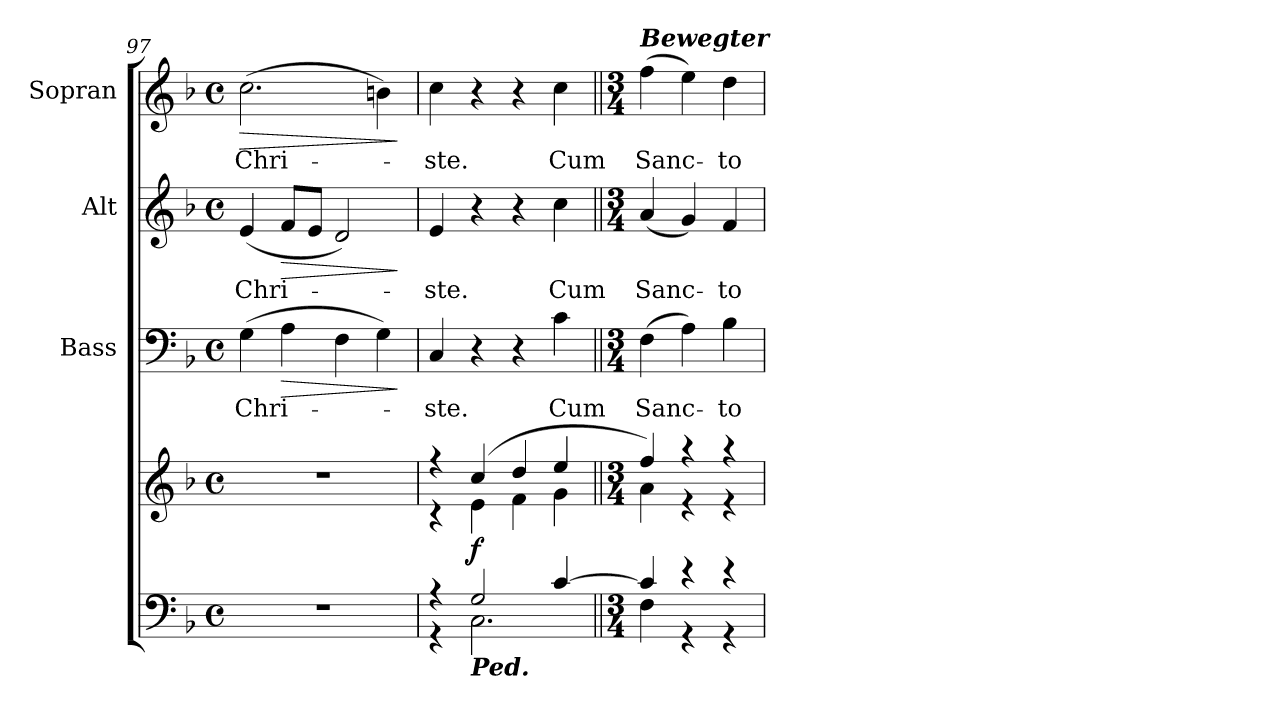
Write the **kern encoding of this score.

**kern	**kern	**dynam	**kern	**text	**dynam	**kern	**text	**dynam	**kern	**text	**dynam
*part4	*part4	*part4	*part3	*part3	*part3	*part2	*part2	*part2	*part1	*part1	*part1
*staff5	*staff4	*staff4/5	*staff3	*staff3	*staff3	*staff2	*staff2	*staff2	*staff1	*staff1	*staff1
*	*	*	*I"Bass	*	*	*I"Alt	*	*	*I"Sopran	*	*
*	*	*	*I'B.	*	*	*I'A.	*	*	*I'S.	*	*
*clefF4	*clefG2	*	*clefF4	*	*	*clefG2	*	*	*clefG2	*	*
*k[b-]	*k[b-]	*	*k[b-]	*	*	*k[b-]	*	*	*k[b-]	*	*
*F:	*F:	*	*F:	*	*	*F:	*	*	*F:	*	*
*M4/4	*M4/4	*	*M4/4	*	*	*M4/4	*	*	*M4/4	*	*
*met(c)	*met(c)	*	*met(c)	*	*	*met(c)	*	*	*met(c)	*	*
=97	=97	=97	=97	=97	=97	=97	=97	=97	=97	=97	=97
!	!	!	!	!LO:LY:b	!	!	!LO:LY:b	!	!	!LO:LY:b	!LO:HP:b
1r	1r	.	(>4G\	Chri-	.	(<4e/	Chri-	.	(>2.cc\	Chri-	>
!	!	!	!	!	!LO:HP:b	!	!	!LO:HP:b	!	!	!
.	.	.	4A\	.	>	8f/L	.	>	.	.	.
.	.	.	.	.	.	8e/J	.	.	.	.	.
.	.	.	4F\	.	.	2d/)	.	.	.	.	.
.	.	.	4G\)	.	.	.	.	.	4bn\)	.	.
.	.	.	.	.	]	.	.	]	.	.	]
=98	=98	=98	=98	=98	=98	=98	=98	=98	=98	=98	=98
*^	*^	*	*	*	*	*	*	*	*	*	*
!	!	!	!	!	!	!LO:LY:b	!	!	!LO:LY:b	!	!	!LO:LY:b	!
4r	4r	4r	4r	.	4C/	-ste.	.	4e/	-ste.	.	4cc\	-ste.	.
!LO:TX:b:Bi:t=Ped.	!	!	!	!	!	!	!	!	!	!	!	!	!
!	!	!	!	!LO:DY:b	!	!	!	!	!	!	!	!	!
2G/	2.C\	(4cc/	4e\	f	4r	.	.	4r	.	.	4r	.	.
.	.	4dd/	4f\	.	4r	.	.	4r	.	.	4r	.	.
!	!	!	!	!	!	!LO:LY:b	!	!	!LO:LY:b	!	!	!LO:LY:b	!
[>4c/	.	4ee/	4g\	.	4c\	Cum	.	4cc\	Cum	.	4cc\	Cum	.
!!LO:LB:g=z
=99||	=99||	=99||	=99||	=99||	=99||	=99||	=99||	=99||	=99||	=99||	=99||	=99||	=99||
*M3/4	*	*M3/4	*	*	*M3/4	*	*	*M3/4	*	*	*M3/4	*	*
!	!	!	!	!	!	!	!	!	!	!	!LO:TX:a:Bi:t=Bewegter	!	!
!	!	!	!	!	!	!LO:LY:b	!	!	!LO:LY:b	!	!	!LO:LY:b	!
4c/]	4F\	4ff/)	4a\	.	(>4F\	Sanc-	.	(<4a/	Sanc-	.	(>4ff\	Sanc-	.
4r	4r	4r	4r	.	4A\)	.	.	4g/)	.	.	4ee\)	.	.
!	!	!	!	!	!	!LO:LY:b	!	!	!LO:LY:b	!	!	!LO:LY:b	!
4r	4r	4r	4r	.	4B-\	-to	.	4f/	-to	.	4dd\	-to	.
*v	*v	*	*	*	*	*	*	*	*	*	*	*	*
*	*v	*v	*	*	*	*	*	*	*	*	*	*
=	=	=	=	=	=	=	=	=	=	=	=
*-	*-	*-	*-	*-	*-	*-	*-	*-	*-	*-	*-
